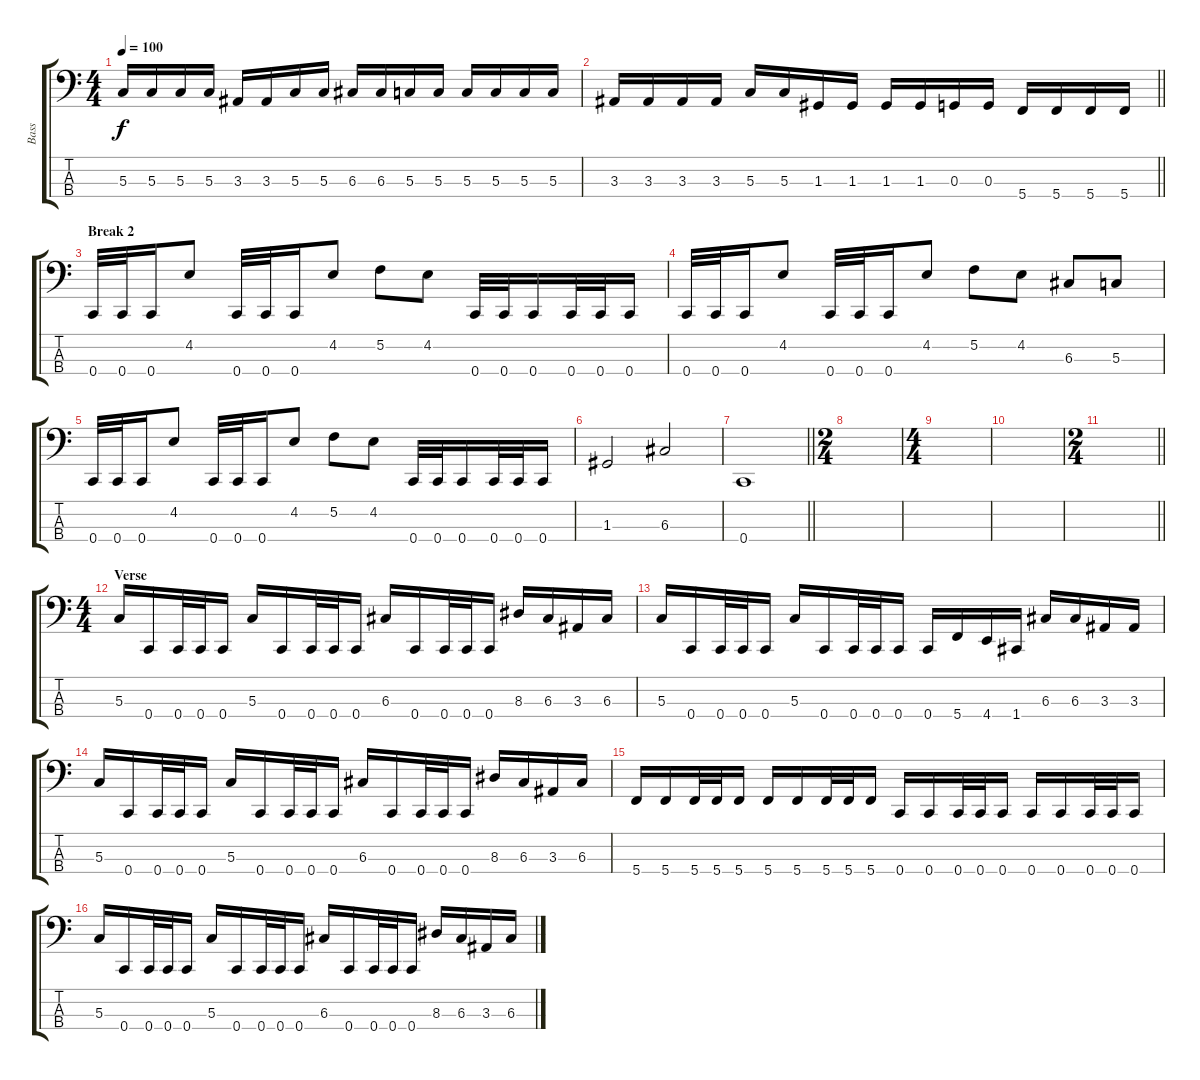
\track ("Bass" "Bass") {instrument electricbasspick}
\staff {score tabs}
\tuning (F2 C2 G1 C1) {hide}
\ts (4 4)
\tempo 100
\clef f4
\ks c
5.3.16{dy f} 5.3.16 5.3.16 5.3.16 3.3.16 3.3.16 5.3.16 5.3.16 6.3.16 6.3.16 5.3.16 5.3.16 5.3.16 5.3.16 5.3.16 5.3.16 |
\barLineRight lightlight
3.3.16 3.3.16 3.3.16 3.3.16 5.3.16 5.3.16 1.3.16 1.3.16 1.3.16 1.3.16 0.3.16 0.3.16 5.4.16 5.4.16 5.4.16 5.4.16 |
\section ("" "Break 2")
0.4.32 0.4.32 0.4.16 4.2.8 0.4.32 0.4.32 0.4.16 4.2.8 5.2.8 4.2.8 0.4.32 0.4.32 0.4.16 0.4.32 0.4.32 0.4.16 |
0.4.32 0.4.32 0.4.16 4.2.8 0.4.32 0.4.32 0.4.16 4.2.8 5.2.8 4.2.8 6.3.8 5.3.8 |
0.4.32 0.4.32 0.4.16 4.2.8 0.4.32 0.4.32 0.4.16 4.2.8 5.2.8 4.2.8 0.4.32 0.4.32 0.4.16 0.4.32 0.4.32 0.4.16 |
1.3.2 6.3.2 |
\barLineRight lightlight
0.4.1 |
\ts (2 4)
\section ("" "")
|
\ts (4 4)
|
|
\ts (2 4)
\barLineRight lightlight
|
\ts (4 4)
\section ("" "Verse")
5.3.16 0.4.16 0.4.32 0.4.32 0.4.16 5.3.16 0.4.16 0.4.32 0.4.32 0.4.16 6.3.16 0.4.16 0.4.32 0.4.32 0.4.16 8.3.16 6.3.16 3.3.16 6.3.16 |
5.3.16 0.4.16 0.4.32 0.4.32 0.4.16 5.3.16 0.4.16 0.4.32 0.4.32 0.4.16 0.4.16 5.4.16 4.4.16 1.4.16 6.3.16 6.3.16 3.3.16 3.3.16 |
5.3.16 0.4.16 0.4.32 0.4.32 0.4.16 5.3.16 0.4.16 0.4.32 0.4.32 0.4.16 6.3.16 0.4.16 0.4.32 0.4.32 0.4.16 8.3.16 6.3.16 3.3.16 6.3.16 |
5.4.16 5.4.16 5.4.32 5.4.32 5.4.16 5.4.16 5.4.16 5.4.32 5.4.32 5.4.16 0.4.16 0.4.16 0.4.32 0.4.32 0.4.16 0.4.16 0.4.16 0.4.32 0.4.32 0.4.16 |
5.3.16 0.4.16 0.4.32 0.4.32 0.4.16 5.3.16 0.4.16 0.4.32 0.4.32 0.4.16 6.3.16 0.4.16 0.4.32 0.4.32 0.4.16 8.3.16 6.3.16 3.3.16 6.3.16
